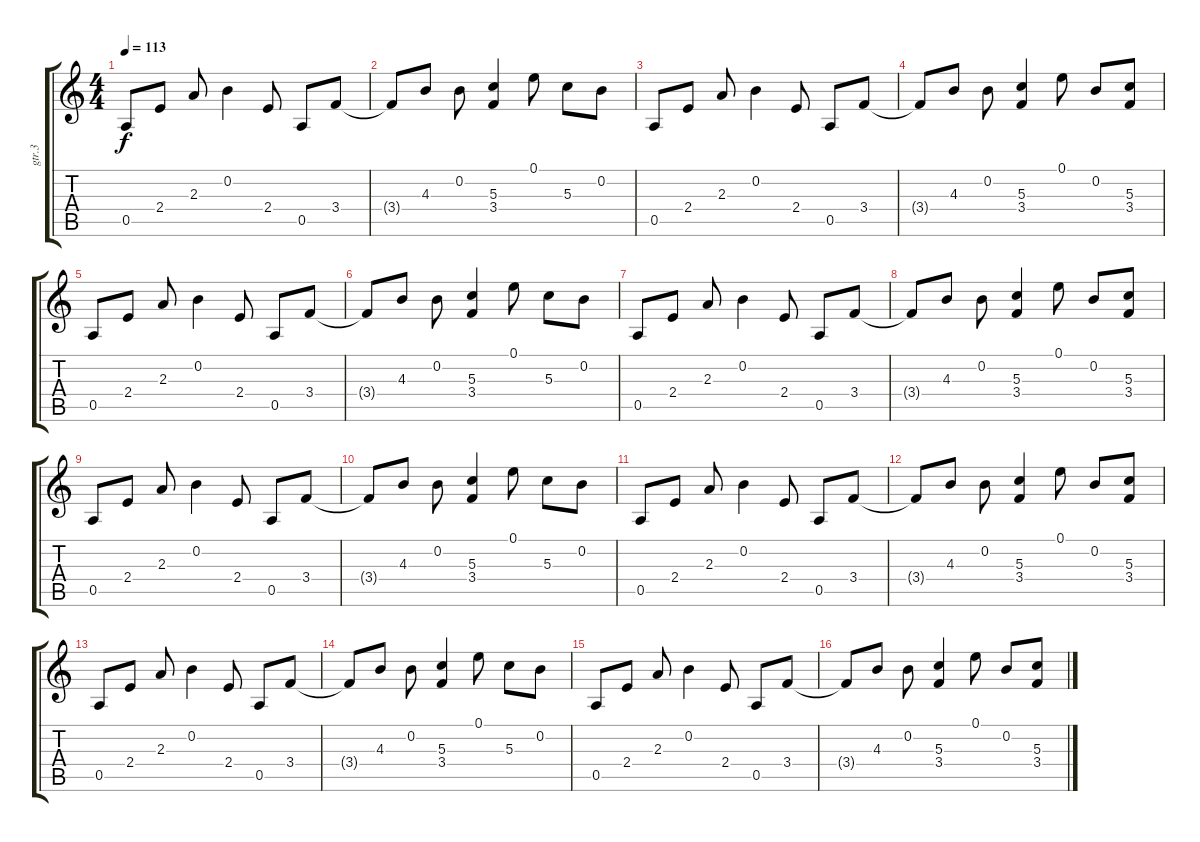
\track ("gtr.3" "gtr.3") {instrument electricguitarclean}
\staff {score tabs}
\tuning (E4 B3 G3 D3 A2 E2) {hide}
\ts (4 4)
\tempo 113
\clef g2
\ks c
0.5.8{dy f instrument electricguitarclean} 2.4.8 2.3.8 0.2.4 2.4.8 0.5.8 3.4.8 |
3.4{t}.8 4.3.8 0.2.8 (5.3 3.4).4 0.1.8 5.3.8 0.2.8 |
0.5.8 2.4.8 2.3.8 0.2.4 2.4.8 0.5.8 3.4.8 |
3.4{t}.8 4.3.8 0.2.8 (5.3 3.4).4 0.1.8 0.2.8 (5.3 3.4).8 |
0.5.8 2.4.8 2.3.8 0.2.4 2.4.8 0.5.8 3.4.8 |
3.4{t}.8 4.3.8 0.2.8 (5.3 3.4).4 0.1.8 5.3.8 0.2.8 |
0.5.8 2.4.8 2.3.8 0.2.4 2.4.8 0.5.8 3.4.8 |
3.4{t}.8 4.3.8 0.2.8 (5.3 3.4).4 0.1.8 0.2.8 (5.3 3.4).8 |
0.5.8 2.4.8 2.3.8 0.2.4 2.4.8 0.5.8 3.4.8 |
3.4{t}.8 4.3.8 0.2.8 (5.3 3.4).4 0.1.8 5.3.8 0.2.8 |
0.5.8 2.4.8 2.3.8 0.2.4 2.4.8 0.5.8 3.4.8 |
3.4{t}.8 4.3.8 0.2.8 (5.3 3.4).4 0.1.8 0.2.8 (5.3 3.4).8 |
0.5.8 2.4.8 2.3.8 0.2.4 2.4.8 0.5.8 3.4.8 |
3.4{t}.8 4.3.8 0.2.8 (5.3 3.4).4 0.1.8 5.3.8 0.2.8 |
0.5.8 2.4.8 2.3.8 0.2.4 2.4.8 0.5.8 3.4.8 |
3.4{t}.8 4.3.8 0.2.8 (5.3 3.4).4 0.1.8 0.2.8 (5.3 3.4).8
